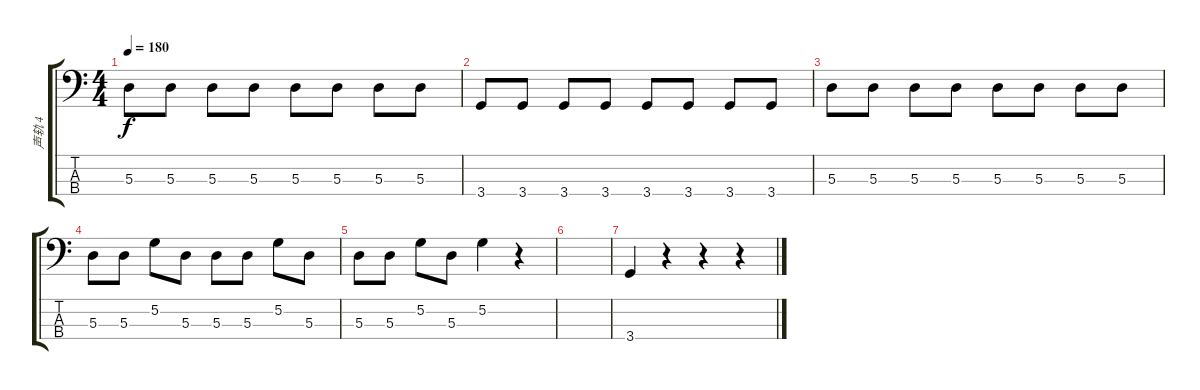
\track ("声轨 4" "声轨 4") {instrument electricbassfinger}
\staff {score tabs}
\tuning (G2 D2 A1 E1) {hide}
\ts (4 4)
\tempo 180
\clef f4
\ks c
5.3.8{dy f} 5.3.8 5.3.8 5.3.8 5.3.8 5.3.8 5.3.8 5.3.8 |
3.4.8 3.4.8 3.4.8 3.4.8 3.4.8 3.4.8 3.4.8 3.4.8 |
5.3.8 5.3.8 5.3.8 5.3.8 5.3.8 5.3.8 5.3.8 5.3.8 |
5.3.8 5.3.8 5.2.8 5.3.8 5.3.8 5.3.8 5.2.8 5.3.8 |
5.3.8 5.3.8 5.2.8 5.3.8 5.2.4 r.4 |
|
3.4.4 r.4 r.4 r.4
